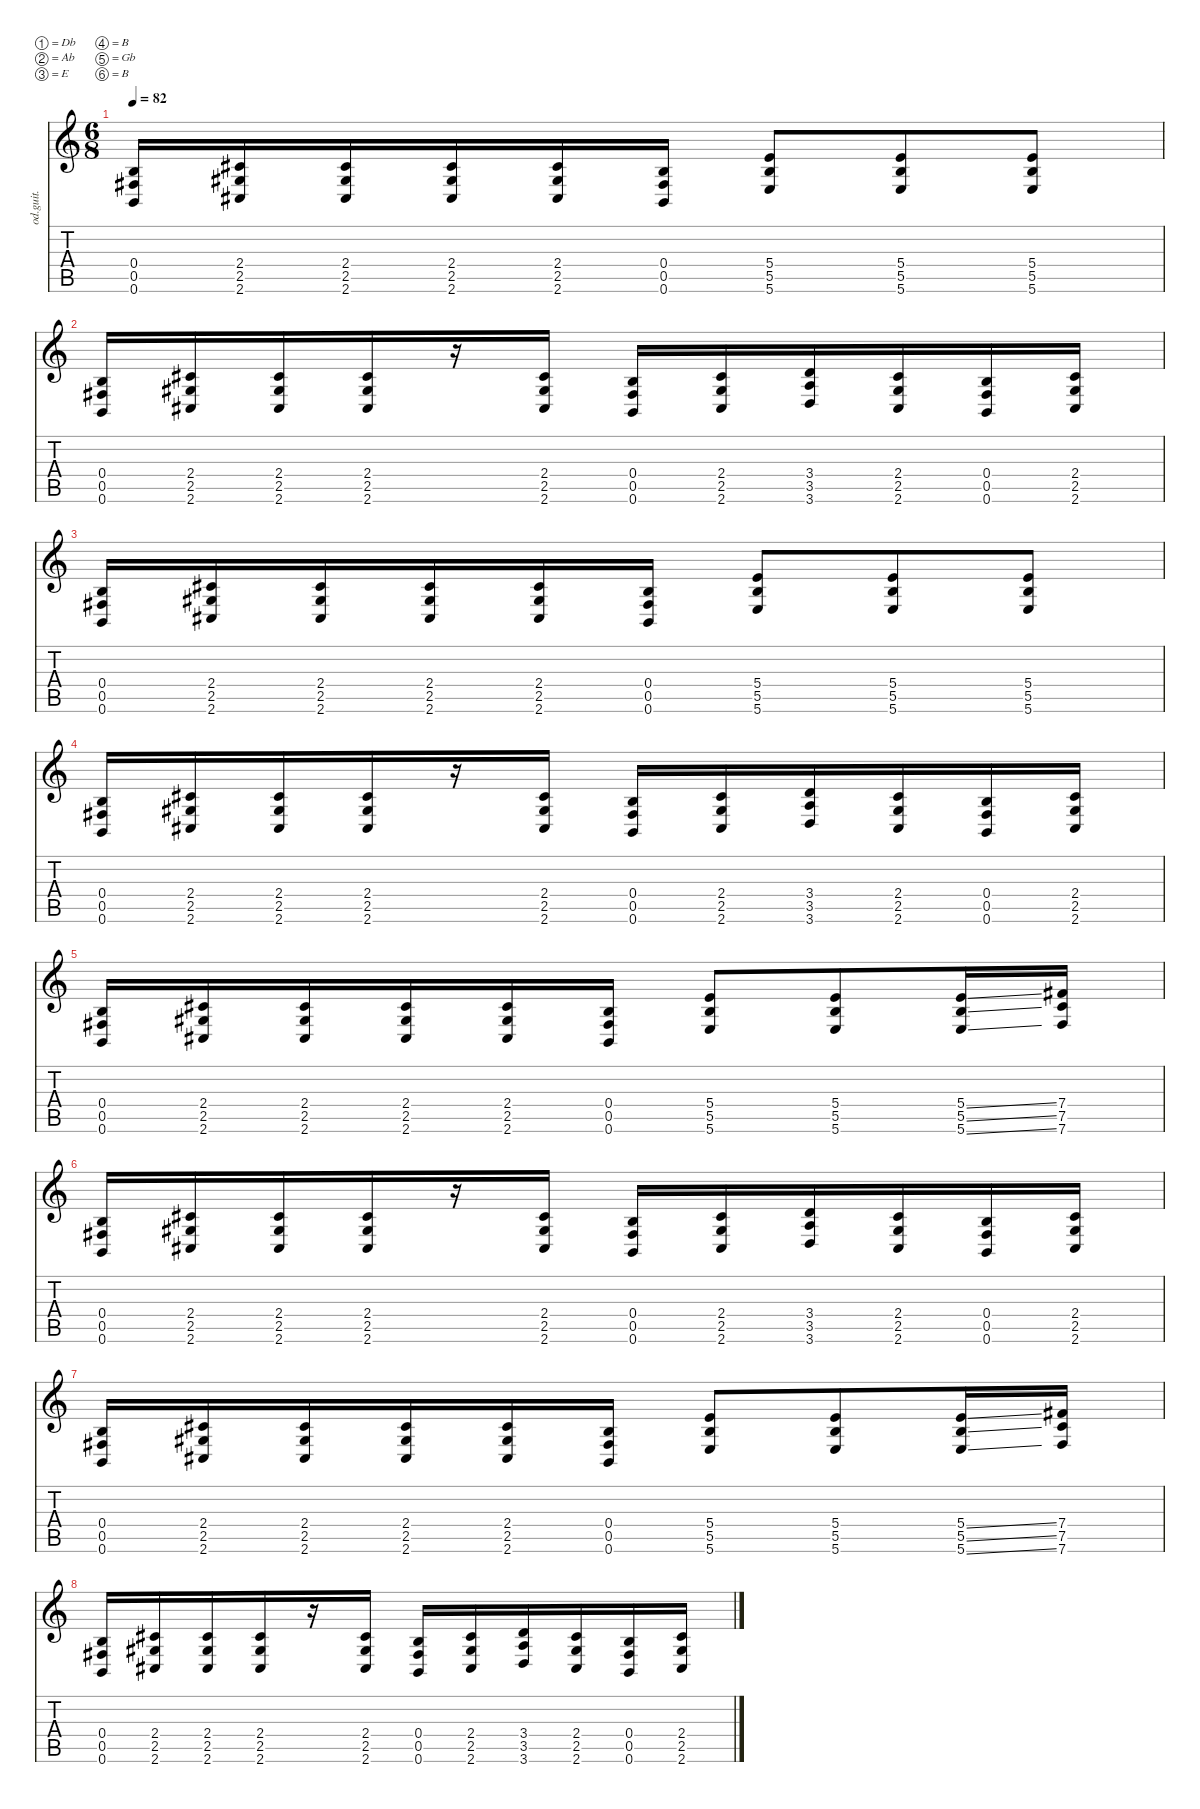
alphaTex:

\defaultSystemsLayout 4
\hideDynamics
\bracketExtendMode nobrackets
\otherSystemsTrackNameOrientation horizontal
\track ("Guitar 1" "od.guit.") {instrument overdrivenguitar}
\staff {score tabs}
\tuning (Db4 Ab3 E3 B2 Gb2 B1)
\ts (6 8)
\tempo 82
\clef g2
\ks c
(0.4 0.5{acc #} 0.6).16{dy f} (2.4{acc #} 2.5{acc #} 2.6{acc #}).16 (2.4{acc #} 2.5{acc #} 2.6{acc #}).16 (2.4{acc #} 2.5{acc #} 2.6{acc #}).16 (2.4{acc #} 2.5{acc #} 2.6{acc #}).16 (0.4 0.5{acc #} 0.6).16 (5.4 5.5 5.6).8 (5.4 5.5 5.6).8 (5.4 5.5 5.6).8 |
(0.4 0.5{acc #} 0.6).16 (2.4{acc #} 2.5{acc #} 2.6{acc #}).16 (2.4{acc #} 2.5{acc #} 2.6{acc #}).16 (2.4{acc #} 2.5{acc #} 2.6{acc #}).16 r.16 (2.4{acc #} 2.5{acc #} 2.6{acc #}).16 (0.4 0.5{acc #} 0.6).16 (2.4{acc #} 2.5{acc #} 2.6{acc #}).16 (3.4 3.5 3.6).16 (2.4{acc #} 2.5{acc #} 2.6{acc #}).16 (0.4 0.5{acc #} 0.6).16 (2.4{acc #} 2.5{acc #} 2.6{acc #}).16 |
(0.4 0.5{acc #} 0.6).16 (2.4{acc #} 2.5{acc #} 2.6{acc #}).16 (2.4{acc #} 2.5{acc #} 2.6{acc #}).16 (2.4{acc #} 2.5{acc #} 2.6{acc #}).16 (2.4{acc #} 2.5{acc #} 2.6{acc #}).16 (0.4 0.5{acc #} 0.6).16 (5.4 5.5 5.6).8 (5.4 5.5 5.6).8 (5.4 5.5 5.6).8 |
(0.4 0.5{acc #} 0.6).16 (2.4{acc #} 2.5{acc #} 2.6{acc #}).16 (2.4{acc #} 2.5{acc #} 2.6{acc #}).16 (2.4{acc #} 2.5{acc #} 2.6{acc #}).16 r.16 (2.4{acc #} 2.5{acc #} 2.6{acc #}).16 (0.4 0.5{acc #} 0.6).16 (2.4{acc #} 2.5{acc #} 2.6{acc #}).16 (3.4 3.5 3.6).16 (2.4{acc #} 2.5{acc #} 2.6{acc #}).16 (0.4 0.5{acc #} 0.6).16 (2.4{acc #} 2.5{acc #} 2.6{acc #}).16 |
(0.4 0.5{acc #} 0.6).16 (2.4{acc #} 2.5{acc #} 2.6{acc #}).16 (2.4{acc #} 2.5{acc #} 2.6{acc #}).16 (2.4{acc #} 2.5{acc #} 2.6{acc #}).16 (2.4{acc #} 2.5{acc #} 2.6{acc #}).16 (0.4 0.5{acc #} 0.6).16 (5.4 5.5 5.6).8 (5.4 5.5 5.6).8 (5.4{ss} 5.5{ss} 5.6{ss}).16 (7.4{acc #} 7.5{acc #} 7.6{acc #}).16 |
(0.4 0.5{acc #} 0.6).16 (2.4{acc #} 2.5{acc #} 2.6{acc #}).16 (2.4{acc #} 2.5{acc #} 2.6{acc #}).16 (2.4{acc #} 2.5{acc #} 2.6{acc #}).16 r.16 (2.4{acc #} 2.5{acc #} 2.6{acc #}).16 (0.4 0.5{acc #} 0.6).16 (2.4{acc #} 2.5{acc #} 2.6{acc #}).16 (3.4 3.5 3.6).16 (2.4{acc #} 2.5{acc #} 2.6{acc #}).16 (0.4 0.5{acc #} 0.6).16 (2.4{acc #} 2.5{acc #} 2.6{acc #}).16 |
(0.4 0.5{acc #} 0.6).16 (2.4{acc #} 2.5{acc #} 2.6{acc #}).16 (2.4{acc #} 2.5{acc #} 2.6{acc #}).16 (2.4{acc #} 2.5{acc #} 2.6{acc #}).16 (2.4{acc #} 2.5{acc #} 2.6{acc #}).16 (0.4 0.5{acc #} 0.6).16 (5.4 5.5 5.6).8 (5.4 5.5 5.6).8 (5.4{ss} 5.5{ss} 5.6{ss}).16 (7.4{acc #} 7.5{acc #} 7.6{acc #}).16 |
(0.4 0.5{acc #} 0.6).16 (2.4{acc #} 2.5{acc #} 2.6{acc #}).16 (2.4{acc #} 2.5{acc #} 2.6{acc #}).16 (2.4{acc #} 2.5{acc #} 2.6{acc #}).16 r.16 (2.4{acc #} 2.5{acc #} 2.6{acc #}).16 (0.4 0.5{acc #} 0.6).16 (2.4{acc #} 2.5{acc #} 2.6{acc #}).16 (3.4 3.5 3.6).16 (2.4{acc #} 2.5{acc #} 2.6{acc #}).16 (0.4 0.5{acc #} 0.6).16 (2.4{acc #} 2.5{acc #} 2.6{acc #}).16
